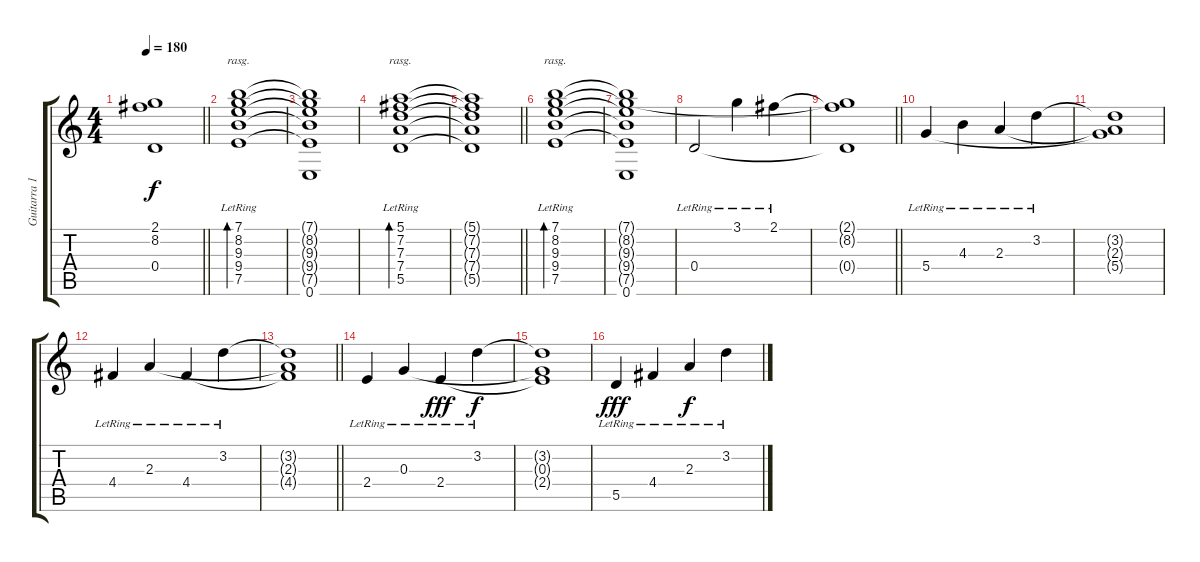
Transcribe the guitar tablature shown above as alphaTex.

\track ("Guitarra 1" "Guitarra 1") {instrument electricguitarclean}
\staff {score tabs}
\tuning (E4 B3 G3 D3 A2 E2) {hide}
\ts (4 4)
\tempo 180
\clef g2
\barLineRight lightlight
\ks c
(2.1{t} 8.2{t} 0.4{t}).1{dy f} |
(7.1{lr} 8.2{lr} 9.3{lr} 9.4{lr} 7.5{lr}).1{bd 480 rasg ii} |
(7.1{t} 8.2{t} 9.3{t} 9.4{t} 7.5{t} 0.6).1 |
(5.1{lr} 7.2{lr} 7.3{lr} 7.4{lr} 5.5{lr}).1{bd 480 rasg ii} |
\barLineRight lightlight
(5.1{t} 7.2{t} 7.3{t} 7.4{t} 5.5{t}).1 |
(7.1{lr} 8.2{lr} 9.3{lr} 9.4{lr} 7.5{lr}).1{bd 480 rasg ii} |
(7.1{t} 8.2{t} 9.3{t} 9.4{t} 7.5{t} 0.6).1 |
0.4{lr}.2 3.1{lr}.4 2.1{lr}.4 |
\barLineRight lightlight
(2.1{t} 8.2{t} 0.4{t}).1 |
5.4{lr}.4 4.3{lr}.4 2.3{lr}.4 3.2{lr}.4 |
(3.2{t} 2.3{t} 5.4{t}).1 |
4.4{lr}.4 2.3{lr}.4 4.4{lr}.4 3.2{lr}.4 |
\barLineRight lightlight
(3.2{t} 2.3{t} 4.4{t}).1 |
2.4{lr}.4 0.3{lr}.4 2.4{lr}.4{dy fff} 3.2{lr}.4{dy f} |
(3.2{t} 0.3{t} 2.4{t}).1 |
5.5{lr}.4{dy fff} 4.4{lr}.4 2.3{lr}.4{dy f} 3.2{lr}.4
